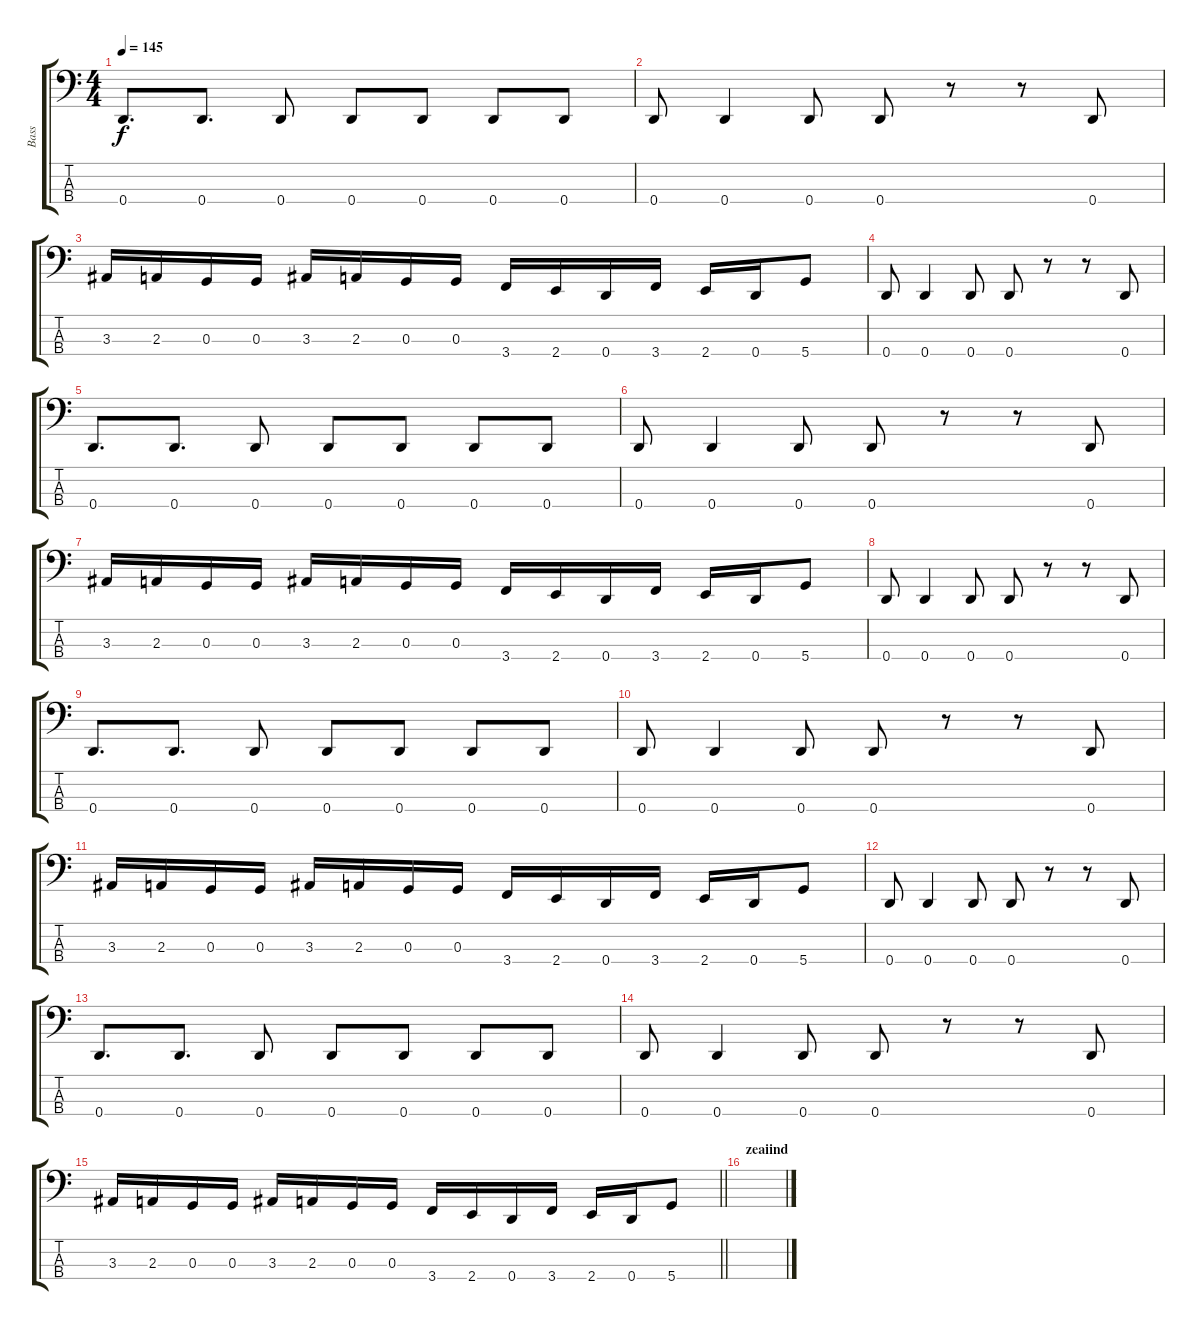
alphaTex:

\track ("Bass" "Bass") {instrument electricbasspick}
\staff {score tabs}
\tuning (F2 C2 G1 D1) {hide}
\ts (4 4)
\tempo 145
\clef f4
\ks c
0.4.8{d dy f} 0.4.8{d} 0.4.8 0.4.8 0.4.8 0.4.8 0.4.8 |
0.4.8 0.4.4 0.4.8 0.4.8 r.8 r.8 0.4.8 |
3.3.16 2.3.16 0.3.16 0.3.16 3.3.16 2.3.16 0.3.16 0.3.16 3.4.16 2.4.16 0.4.16 3.4.16 2.4.16 0.4.16 5.4.8 |
0.4.8 0.4.4 0.4.8 0.4.8 r.8 r.8 0.4.8 |
0.4.8{d} 0.4.8{d} 0.4.8 0.4.8 0.4.8 0.4.8 0.4.8 |
0.4.8 0.4.4 0.4.8 0.4.8 r.8 r.8 0.4.8 |
3.3.16 2.3.16 0.3.16 0.3.16 3.3.16 2.3.16 0.3.16 0.3.16 3.4.16 2.4.16 0.4.16 3.4.16 2.4.16 0.4.16 5.4.8 |
0.4.8 0.4.4 0.4.8 0.4.8 r.8 r.8 0.4.8 |
0.4.8{d} 0.4.8{d} 0.4.8 0.4.8 0.4.8 0.4.8 0.4.8 |
0.4.8 0.4.4 0.4.8 0.4.8 r.8 r.8 0.4.8 |
3.3.16 2.3.16 0.3.16 0.3.16 3.3.16 2.3.16 0.3.16 0.3.16 3.4.16 2.4.16 0.4.16 3.4.16 2.4.16 0.4.16 5.4.8 |
0.4.8 0.4.4 0.4.8 0.4.8 r.8 r.8 0.4.8 |
0.4.8{d} 0.4.8{d} 0.4.8 0.4.8 0.4.8 0.4.8 0.4.8 |
0.4.8 0.4.4 0.4.8 0.4.8 r.8 r.8 0.4.8 |
\barLineRight lightlight
3.3.16 2.3.16 0.3.16 0.3.16 3.3.16 2.3.16 0.3.16 0.3.16 3.4.16 2.4.16 0.4.16 3.4.16 2.4.16 0.4.16 5.4.8 |
\section ("" "zeaiind")
